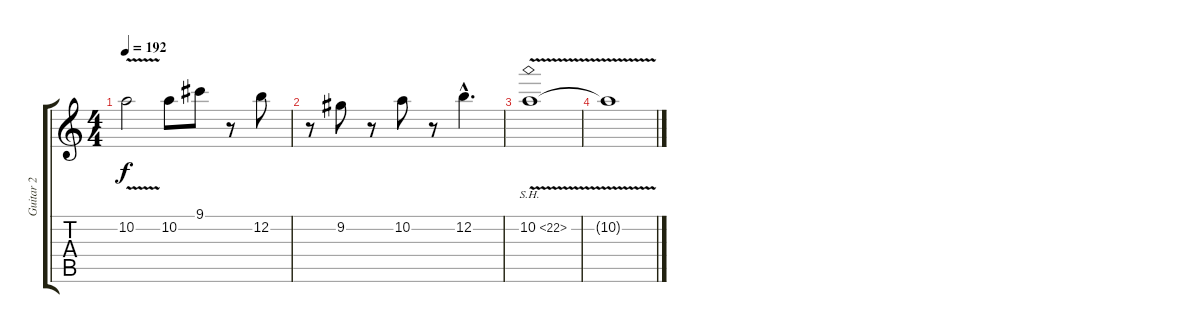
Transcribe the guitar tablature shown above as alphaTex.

\track ("Guitar 2" "Guitar 2") {instrument distortionguitar}
\staff {score tabs}
\tuning (E4 B3 G3 D3 A2 E2) {hide}
\ts (4 4)
\tempo 192
\clef g2
\ks c
10.2{v}.2{dy f} 10.2.8 9.1.8 r.8 12.2.8 |
r.8 9.2.8 r.8 10.2.8 r.8 12.2{hac}.4{d} |
10.2{sh 12 v}.1 |
10.2{t}.1
